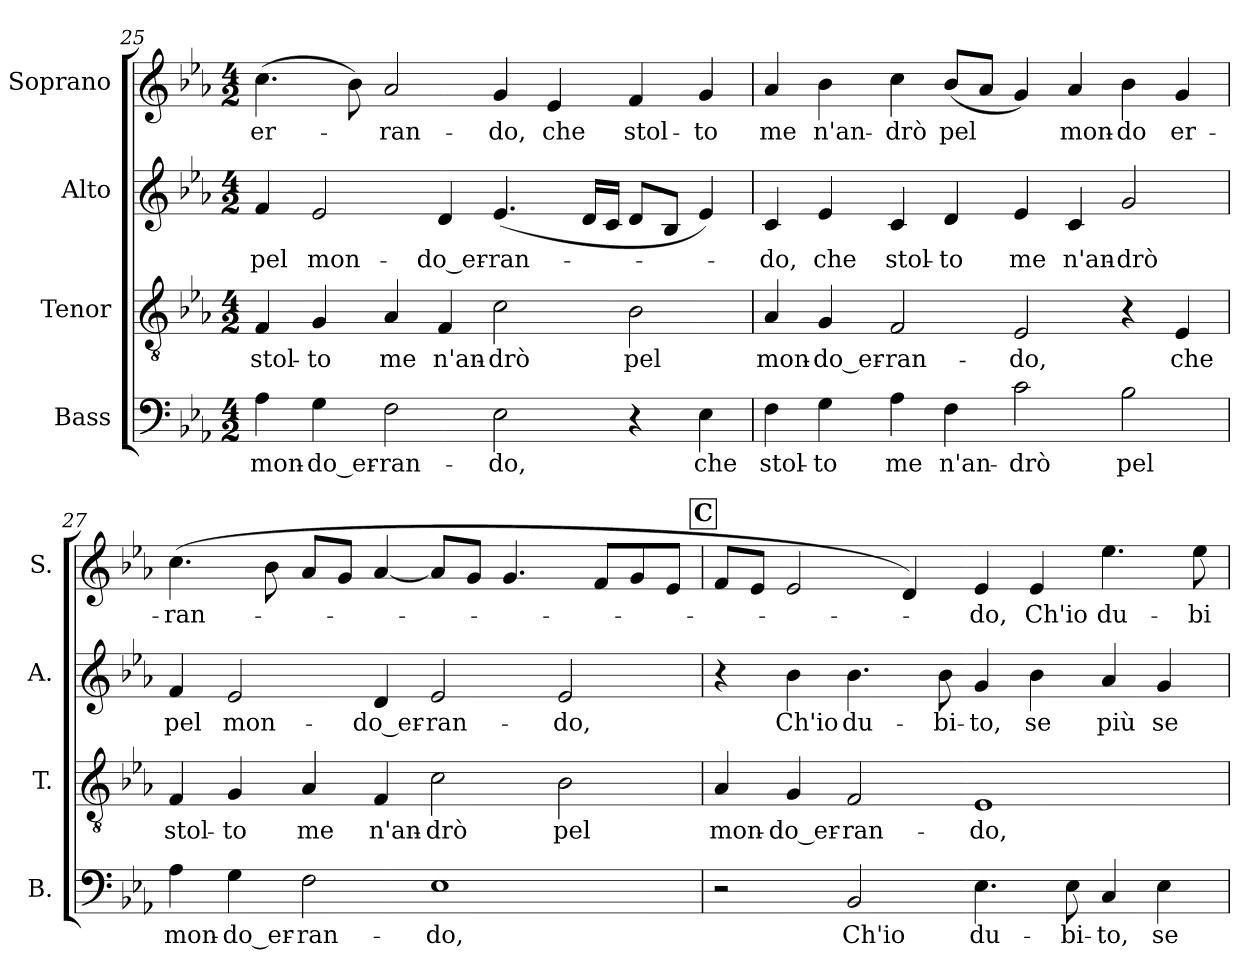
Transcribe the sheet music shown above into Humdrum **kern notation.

**kern	**text	**kern	**text	**kern	**text	**kern	**text
*part4	*part4	*part3	*part3	*part2	*part2	*part1	*part1
*staff4	*staff4	*staff3	*staff3	*staff2	*staff2	*staff1	*staff1
*I"Bass	*	*I"Tenor	*	*I"Alto	*	*I"Soprano	*
*I'B.	*	*I'T.	*	*I'A.	*	*I'S.	*
!!LO:PB:g=z
*clefF4	*	*clefGv2	*	*clefG2	*	*clefG2	*
*	*	*ITrd7c12	*	*	*	*	*
*k[b-e-a-]	*	*k[b-e-a-]	*	*k[b-e-a-]	*	*k[b-e-a-]	*
*E-:	*	*E-:	*	*E-:	*	*E-:	*
*M4/2	*	*M4/2	*	*M4/2	*	*M4/2	*
=25	=25	=25	=25	=25	=25	=25	=25
!	!LO:LY:b:color=#000000	!	!	!	!	!	!
!	!	!	!LO:LY:b:color=#000000	!	!	!	!
!	!	!	!	!	!LO:LY:b:color=#000000	!	!
!	!	!	!	!	!	!	!LO:LY:b:color=#000000
4A-i\	mon-	4FFi/	stol-	4fi/	pel	(4.cci\	er-
!	!LO:LY:b:color=#000000	!	!	!	!	!	!
!	!	!	!LO:LY:b:color=#000000	!	!	!	!
!	!	!	!	!	!LO:LY:b:color=#000000	!	!
4Gi\	-do_er-	4GGi/	-to	2e-i/	mon-	.	.
.	.	.	.	.	.	8b-i\)	.
!	!LO:LY:b:color=#000000	!	!	!	!	!	!
!	!	!	!LO:LY:b:color=#000000	!	!	!	!
!	!	!	!	!	!	!	!LO:LY:b:color=#000000
2Fi\	-ran-	4AA-i/	me	.	.	2a-i/	-ran-
!	!	!	!LO:LY:b:color=#000000	!	!	!	!
!	!	!	!	!	!LO:LY:b:color=#000000	!	!
.	.	4FFi/	n'an-	4di/	-do_er-	.	.
!	!LO:LY:b:color=#000000	!	!	!	!	!	!
!	!	!	!LO:LY:b:color=#000000	!	!	!	!
!	!	!	!	!	!LO:LY:b:color=#000000	!	!
!	!	!	!	!	!	!	!LO:LY:b:color=#000000
2E-i\	-do,	2Ci\	-drò	(4.e-i/	-ran-	4gi/	-do,
!	!	!	!	!	!	!	!LO:LY:b:color=#000000
.	.	.	.	.	.	4e-i/	che
.	.	.	.	16di/LL	.	.	.
.	.	.	.	16ci/JJ	.	.	.
!	!	!	!LO:LY:b:color=#000000	!	!	!	!
!	!	!	!	!	!	!	!LO:LY:b:color=#000000
4r	.	2BB-i\	pel	8di/L	.	4fi/	stol-
.	.	.	.	8B-i/J	.	.	.
!	!LO:LY:b:color=#000000	!	!	!	!	!	!
!	!	!	!	!	!	!	!LO:LY:b:color=#000000
4E-i\	che	.	.	4e-i/)	.	4gi/	-to
=26	=26	=26	=26	=26	=26	=26	=26
!	!LO:LY:b:color=#000000	!	!	!	!	!	!
!	!	!	!LO:LY:b:color=#000000	!	!	!	!
!	!	!	!	!	!LO:LY:b:color=#000000	!	!
!	!	!	!	!	!	!	!LO:LY:b:color=#000000
4Fi\	stol-	4AA-i/	mon-	4ci/	-do,	4a-i/	me
!	!LO:LY:b:color=#000000	!	!	!	!	!	!
!	!	!	!LO:LY:b:color=#000000	!	!	!	!
!	!	!	!	!	!LO:LY:b:color=#000000	!	!
!	!	!	!	!	!	!	!LO:LY:b:color=#000000
4Gi\	-to	4GGi/	-do_er-	4e-i/	che	4b-i\	n'an-
!	!LO:LY:b:color=#000000	!	!	!	!	!	!
!	!	!	!LO:LY:b:color=#000000	!	!	!	!
!	!	!	!	!	!LO:LY:b:color=#000000	!	!
!	!	!	!	!	!	!	!LO:LY:b:color=#000000
4A-i\	me	2FFi/	-ran-	4ci/	stol-	4cci\	-drò
!	!LO:LY:b:color=#000000	!	!	!	!	!	!
!	!	!	!	!	!LO:LY:b:color=#000000	!	!
!	!	!	!	!	!	!	!LO:LY:b:color=#000000
4Fi\	n'an-	.	.	4di/	-to	(8b-i/L	pel
.	.	.	.	.	.	8a-i/J	.
!	!LO:LY:b:color=#000000	!	!	!	!	!	!
!	!	!	!LO:LY:b:color=#000000	!	!	!	!
!	!	!	!	!	!LO:LY:b:color=#000000	!	!
2ci\	-drò	2EE-i/	-do,	4e-i/	me	4gi/)	.
!	!	!	!	!	!LO:LY:b:color=#000000	!	!
!	!	!	!	!	!	!	!LO:LY:b:color=#000000
.	.	.	.	4ci/	n'an-	4a-i/	mon-
!	!LO:LY:b:color=#000000	!	!	!	!	!	!
!	!	!	!	!	!LO:LY:b:color=#000000	!	!
!	!	!	!	!	!	!	!LO:LY:b:color=#000000
2B-i\	pel	4r	.	2gi/	-drò	4b-i\	-do
!	!	!	!LO:LY:b:color=#000000	!	!	!	!
!	!	!	!	!	!	!	!LO:LY:b:color=#000000
.	.	4EE-i/	che	.	.	4gi/	er-
=27	=27	=27	=27	=27	=27	=27	=27
!	!LO:LY:b:color=#000000	!	!	!	!	!	!
!	!	!	!LO:LY:b:color=#000000	!	!	!	!
!	!	!	!	!	!LO:LY:b:color=#000000	!	!
!	!	!	!	!	!	!	!LO:LY:b:color=#000000
4A-i\	mon-	4FFi/	stol-	4fi/	pel	(4.cci\	-ran-
!	!LO:LY:b:color=#000000	!	!	!	!	!	!
!	!	!	!LO:LY:b:color=#000000	!	!	!	!
!	!	!	!	!	!LO:LY:b:color=#000000	!	!
4Gi\	-do_er-	4GGi/	-to	2e-i/	mon-	.	.
.	.	.	.	.	.	8b-i\	.
!	!LO:LY:b:color=#000000	!	!	!	!	!	!
!	!	!	!LO:LY:b:color=#000000	!	!	!	!
2Fi\	-ran-	4AA-i/	me	.	.	8a-i/L	.
.	.	.	.	.	.	8gi/J	.
!	!	!	!LO:LY:b:color=#000000	!	!	!	!
!	!	!	!	!	!LO:LY:b:color=#000000	!	!
.	.	4FFi/	n'an-	4di/	-do_er-	[<4a-i/	.
!	!LO:LY:b:color=#000000	!	!	!	!	!	!
!	!	!	!LO:LY:b:color=#000000	!	!	!	!
!	!	!	!	!	!LO:LY:b:color=#000000	!	!
1E-i	-do,	2Ci\	-drò	2e-i/	-ran-	8a-i/L]	.
.	.	.	.	.	.	8gi/J	.
.	.	.	.	.	.	4.gi/	.
!	!	!	!LO:LY:b:color=#000000	!	!	!	!
!	!	!	!	!	!LO:LY:b:color=#000000	!	!
.	.	2BB-i\	pel	2e-i/	-do,	.	.
.	.	.	.	.	.	8fi/L	.
.	.	.	.	.	.	8gi/	.
.	.	.	.	.	.	8e-i/J	.
!!LO:LB:g=z
!!LO:REH:place=s1:B:color=#000000:enc=box:fs=14.8553:t=C
=28	=28	=28	=28	=28	=28	=28	=28
!	!	!	!LO:LY:b:color=#000000	!	!	!	!
2r	.	4AA-i/	mon-	4r	.	8fi/L	.
.	.	.	.	.	.	8e-i/J	.
!	!	!	!LO:LY:b:color=#000000	!	!	!	!
!	!	!	!	!	!LO:LY:b:color=#000000	!	!
.	.	4GGi/	-do_er-	4b-i\	Ch'io	2e-i/	.
!	!LO:LY:b:color=#000000	!	!	!	!	!	!
!	!	!	!LO:LY:b:color=#000000	!	!	!	!
!	!	!	!	!	!LO:LY:b:color=#000000	!	!
2BB-i/	Ch'io	2FFi/	-ran-	4.b-i\	du-	.	.
.	.	.	.	.	.	4di/)	.
!	!	!	!	!	!LO:LY:b:color=#000000	!	!
.	.	.	.	8b-i\	-bi-	.	.
!	!LO:LY:b:color=#000000	!	!	!	!	!	!
!	!	!	!LO:LY:b:color=#000000	!	!	!	!
!	!	!	!	!	!LO:LY:b:color=#000000	!	!
!	!	!	!	!	!	!	!LO:LY:b:color=#000000
4.E-i\	du-	1EE-i	-do,	4gi/	-to,	4e-i/	-do,
!	!	!	!	!	!LO:LY:b:color=#000000	!	!
!	!	!	!	!	!	!	!LO:LY:b:color=#000000
.	.	.	.	4b-i\	se	4e-i/	Ch'io
!	!LO:LY:b:color=#000000	!	!	!	!	!	!
8E-i\	-bi-	.	.	.	.	.	.
!	!LO:LY:b:color=#000000	!	!	!	!	!	!
!	!	!	!	!	!LO:LY:b:color=#000000	!	!
!	!	!	!	!	!	!	!LO:LY:b:color=#000000
4Ci/	-to,	.	.	4a-i/	più	4.ee-i\	du-
!	!LO:LY:b:color=#000000	!	!	!	!	!	!
!	!	!	!	!	!LO:LY:b:color=#000000	!	!
4E-i\	se	.	.	4gi/	se	.	.
!	!	!	!	!	!	!	!LO:LY:b:color=#000000
.	.	.	.	.	.	8ee-i\	-bi-
=	=	=	=	=	=	=	=
*-	*-	*-	*-	*-	*-	*-	*-
